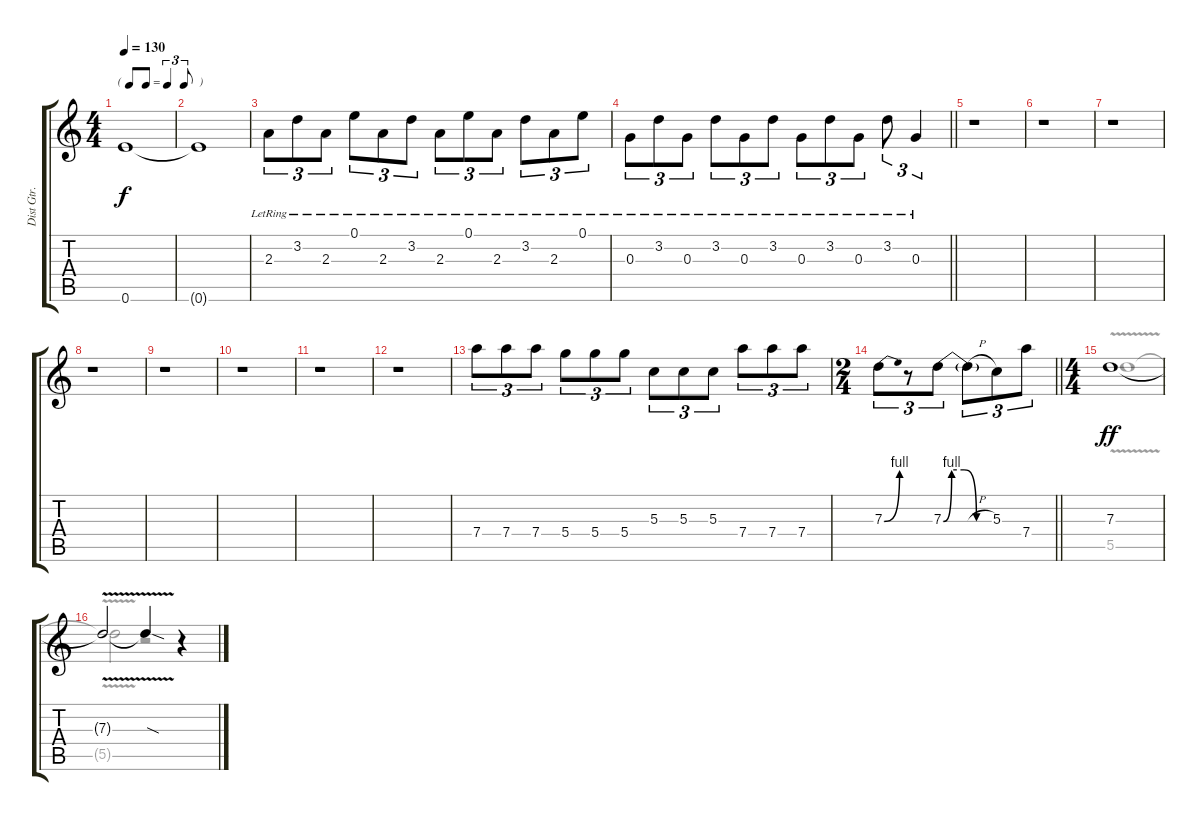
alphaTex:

\track ("Dist Gtr." "Dist Gtr.") {instrument distortionguitar}
\staff {score tabs}
\tuning (E4 B3 G3 D4 A3 E3) {hide}
\voice
\ts (4 4)
\tf triplet8th
\tempo 130
\clef g2
\ks c
0.6.1{dy f} |
0.6{t}.1 |
2.3{lr}.8{tu (3 2)} 3.2{lr}.8{tu (3 2)} 2.3{lr}.8{tu (3 2)} 0.1{lr}.8{tu (3 2)} 2.3{lr}.8{tu (3 2)} 3.2{lr}.8{tu (3 2)} 2.3{lr}.8{tu (3 2)} 0.1{lr}.8{tu (3 2)} 2.3{lr}.8{tu (3 2)} 3.2{lr}.8{tu (3 2)} 2.3{lr}.8{tu (3 2)} 0.1{lr}.8{tu (3 2)} |
\barLineRight lightlight
0.3{lr}.8{tu (3 2)} 3.2{lr}.8{tu (3 2)} 0.3{lr}.8{tu (3 2)} 3.2{lr}.8{tu (3 2)} 0.3{lr}.8{tu (3 2)} 3.2{lr}.8{tu (3 2)} 0.3{lr}.8{tu (3 2)} 3.2{lr}.8{tu (3 2)} 0.3{lr}.8{tu (3 2)} 3.2{lr}.8{tu (3 2)} 0.3{lr}.4{tu (3 2)} |
r.1 |
r.1 |
r.1 |
r.1 |
r.1 |
r.1 |
r.1 |
r.1 |
7.4.8{tu (3 2)} 7.4.8{tu (3 2)} 7.4.8{tu (3 2)} 5.4.8{tu (3 2)} 5.4.8{tu (3 2)} 5.4.8{tu (3 2)} 5.3.8{tu (3 2)} 5.3.8{tu (3 2)} 5.3.8{tu (3 2)} 7.4.8{tu (3 2)} 7.4.8{tu (3 2)} 7.4.8{tu (3 2)} |
\ts (2 4)
\barLineRight lightlight
7.3{be (bend 0 0 60 4)}.8{tu (3 2)} r.8{tu (3 2)} 7.3{be (custom 0 0 10 4 25 4 40 0 60 0)}.8{tu (3 2)} 7.3{h t}.8{tu (3 2)} 5.3.8{tu (3 2)} 7.4.8{tu (3 2)} |
\ts (4 4)
7.3.1{dy ff} |
7.3{v t}.2 7.3{sod t}.4 r.4
\voice
\clef g2
\ottava regular
\simile none
\ks c
|
|
|
\barLineRight lightlight
|
|
|
|
|
|
|
|
|
|
\barLineRight lightlight
|
5.5{v}.1 |
5.5{v t}.2 r.2
